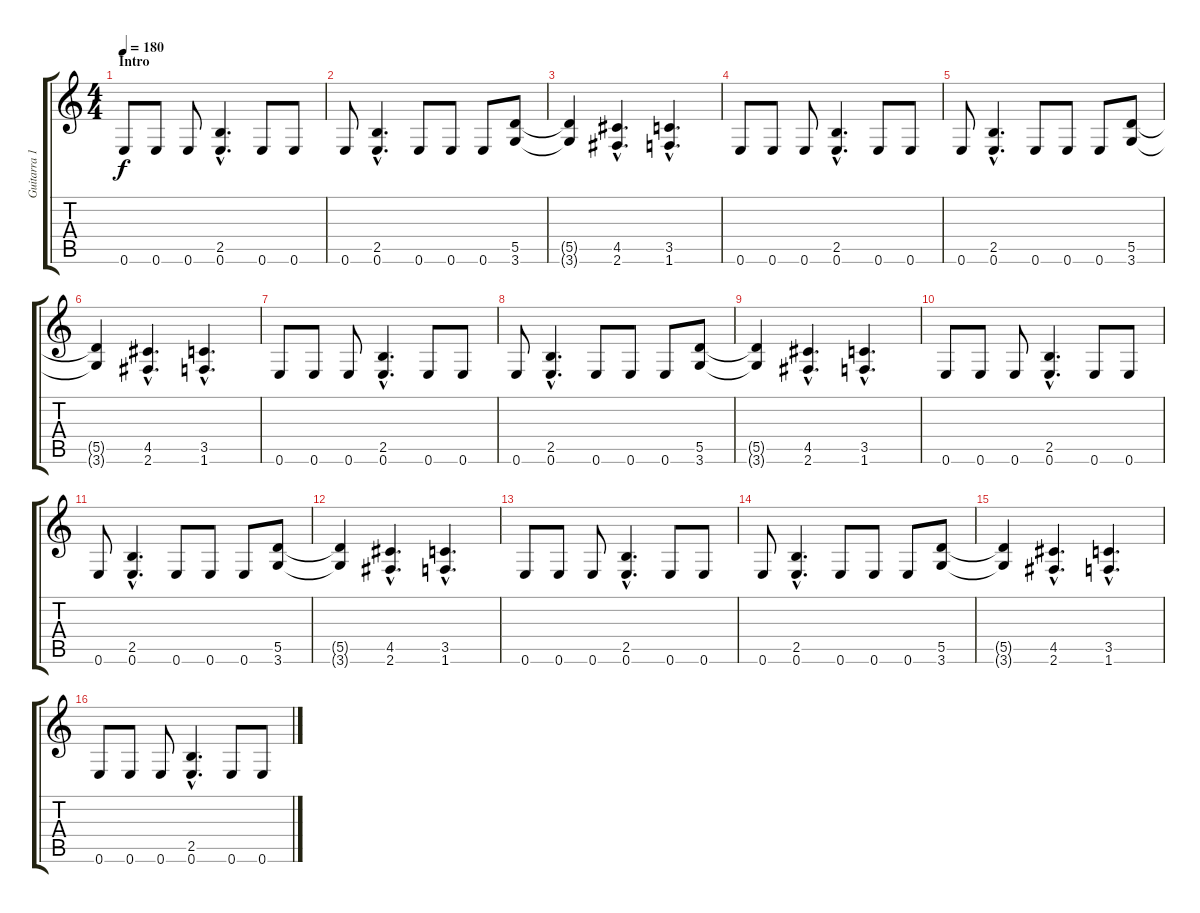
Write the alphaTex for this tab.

\track ("Guitarra 1" "Guitarra 1") {instrument distortionguitar}
\staff {score tabs}
\tuning (E4 B3 G3 D3 A2 E2) {hide}
\ts (4 4)
\section ("" "Intro")
\tempo 180
\clef g2
\ks c
0.6.8{dy f instrument distortionguitar} 0.6.8 0.6.8 (2.5{hac} 0.6{hac}).4{d} 0.6.8 0.6.8 |
0.6.8 (2.5{hac} 0.6{hac}).4{d} 0.6.8 0.6.8 0.6.8 (5.5 3.6).8 |
(5.5{t} 3.6{t}).4 (4.5{hac} 2.6{hac}).4{d} (3.5{hac} 1.6{hac}).4{d} |
0.6.8 0.6.8 0.6.8 (2.5{hac} 0.6{hac}).4{d} 0.6.8 0.6.8 |
0.6.8 (2.5{hac} 0.6{hac}).4{d} 0.6.8 0.6.8 0.6.8 (5.5 3.6).8 |
(5.5{t} 3.6{t}).4 (4.5{hac} 2.6{hac}).4{d} (3.5{hac} 1.6{hac}).4{d} |
0.6.8 0.6.8 0.6.8 (2.5{hac} 0.6{hac}).4{d} 0.6.8 0.6.8 |
0.6.8 (2.5{hac} 0.6{hac}).4{d} 0.6.8 0.6.8 0.6.8 (5.5 3.6).8 |
(5.5{t} 3.6{t}).4 (4.5{hac} 2.6{hac}).4{d} (3.5{hac} 1.6{hac}).4{d} |
0.6.8 0.6.8 0.6.8 (2.5{hac} 0.6{hac}).4{d} 0.6.8 0.6.8 |
0.6.8 (2.5{hac} 0.6{hac}).4{d} 0.6.8 0.6.8 0.6.8 (5.5 3.6).8 |
(5.5{t} 3.6{t}).4 (4.5{hac} 2.6{hac}).4{d} (3.5{hac} 1.6{hac}).4{d} |
0.6.8 0.6.8 0.6.8 (2.5{hac} 0.6{hac}).4{d} 0.6.8 0.6.8 |
0.6.8 (2.5{hac} 0.6{hac}).4{d} 0.6.8 0.6.8 0.6.8 (5.5 3.6).8 |
(5.5{t} 3.6{t}).4 (4.5{hac} 2.6{hac}).4{d} (3.5{hac} 1.6{hac}).4{d} |
0.6.8 0.6.8 0.6.8 (2.5{hac} 0.6{hac}).4{d} 0.6.8 0.6.8
